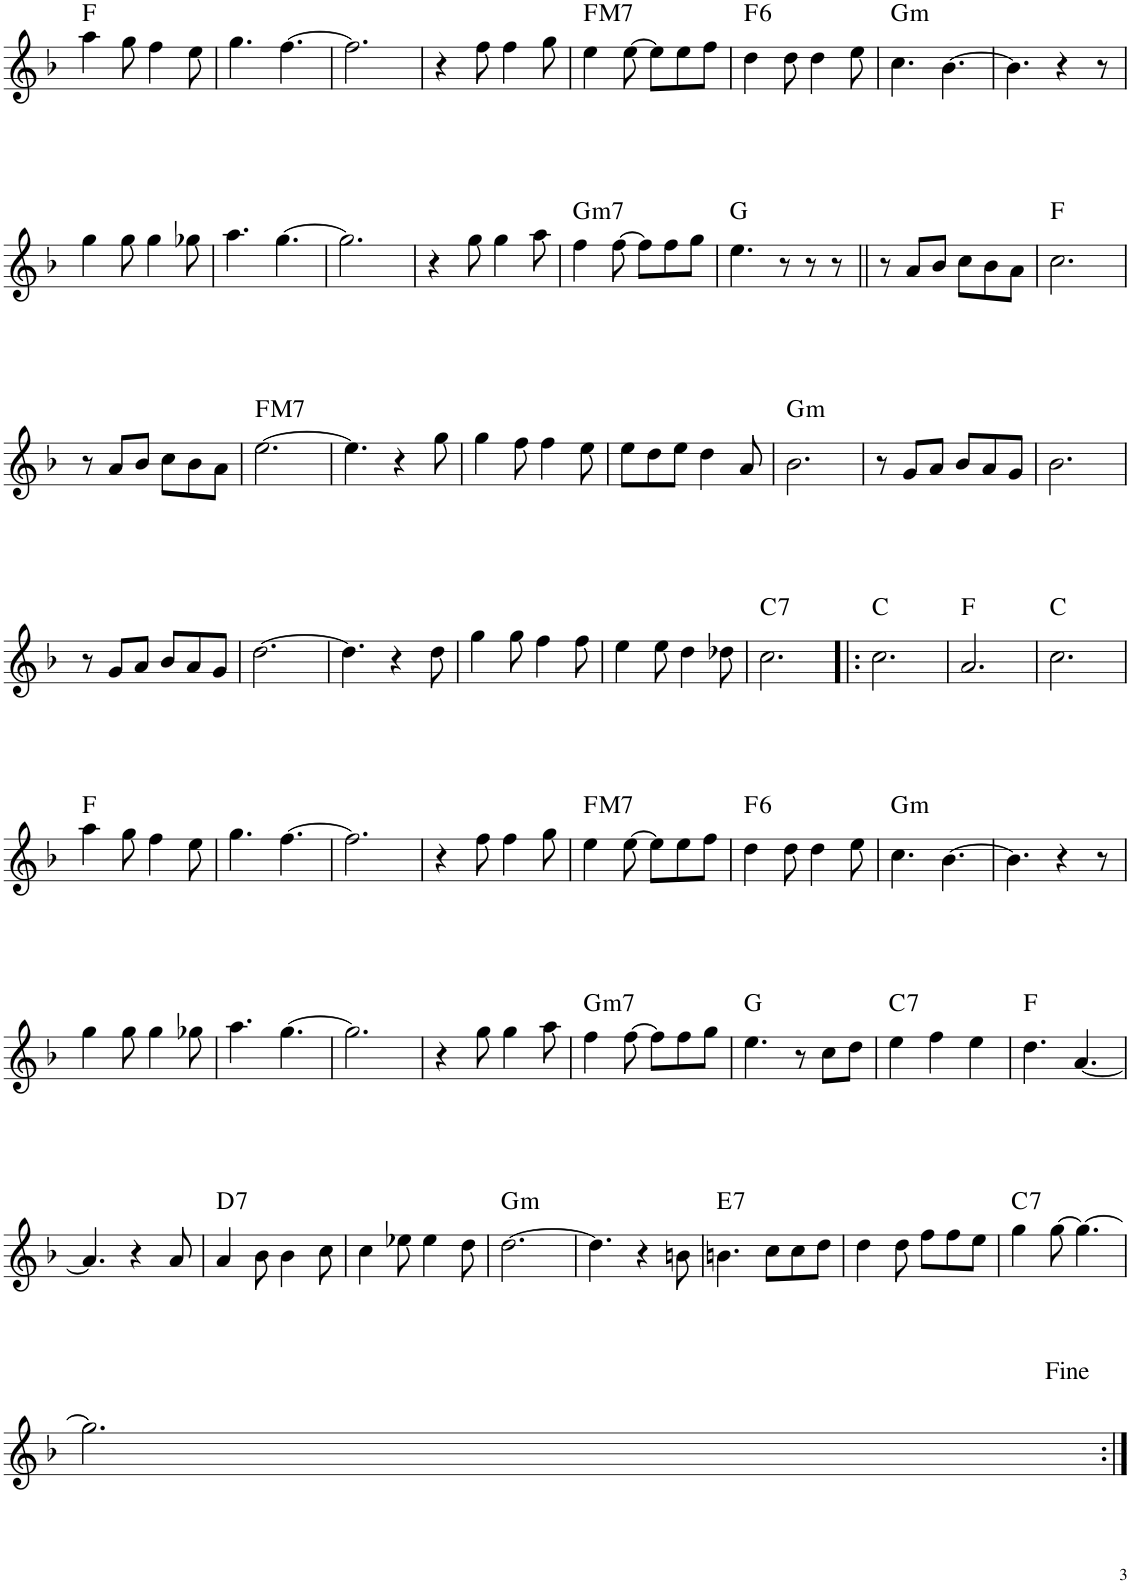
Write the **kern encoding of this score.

**kern	**harte
*part1	*part1
*staff1	*
*I"Piano	*
*I'Pno.	*
!!LO:PB:g=z
*clefG2	*
*k[b-]	*
*M6/8	*
=123	=123
4aa\	F:maj
8gg\	.
4ff\	.
8ee\	.
=124	=124
4.gg\	.
[4.ff\	.
=125	=125
2.ff\]	.
=126	=126
4r	.
8ff\	.
4ff\	.
8gg\	.
=127	=127
!	!LO:H:kt=M7
4ee\	F:maj7
[8ee\	.
8ee\L]	.
8ee\	.
8ff\J	.
=128	=128
!	!LO:H:kt=6
4dd\	F:maj6
8dd\	.
4dd\	.
8ee\	.
=129	=129
!	!LO:H:kt=m
4.cc\	G:min
[4.b-\	.
=130	=130
4.b-\]	.
4r	.
8r	.
!!LO:LB:g=z
=131	=131
4gg\	.
8gg\	.
4gg\	.
8gg-X\	.
=132	=132
4.aa\	.
[4.gg\	.
=133	=133
2.gg\]	.
=134	=134
4r	.
8gg\	.
4gg\	.
8aa\	.
=135	=135
!	!LO:H:kt=m7
4ff\	G:min7
[8ff\	.
8ff\L]	.
8ff\	.
8gg\J	.
=136	=136
4.ee\	G:maj
8r	.
8r	.
8r	.
=137||	=137||
8r	.
8a/L	.
8b-/J	.
8cc\L	.
8b-\	.
8a\J	.
=138	=138
2.cc\	F:maj
!!LO:LB:g=z
=139	=139
8r	.
8a/L	.
8b-/J	.
8cc\L	.
8b-\	.
8a\J	.
=140	=140
!	!LO:H:kt=M7
[2.ee\	F:maj7
=141	=141
4.ee\]	.
4r	.
8gg\	.
=142	=142
4gg\	.
8ff\	.
4ff\	.
8ee\	.
=143	=143
8ee\L	.
8dd\	.
8ee\J	.
4dd\	.
8a/	.
=144	=144
!	!LO:H:kt=m
2.b-\	G:min
=145	=145
8r	.
8g/L	.
8a/J	.
8b-/L	.
8a/	.
8g/J	.
=146	=146
2.b-\	.
!!LO:LB:g=z
=147	=147
8r	.
8g/L	.
8a/J	.
8b-/L	.
8a/	.
8g/J	.
=148	=148
[2.dd\	.
=149	=149
4.dd\]	.
4r	.
8dd\	.
=150	=150
4gg\	.
8gg\	.
4ff\	.
8ff\	.
=151	=151
4ee\	.
8ee\	.
4dd\	.
8dd-X\	.
=152	=152
!	!LO:H:kt=7
2.cc\	C:7
=153!|:	=153!|:
2.cc\	C:maj
=154	=154
2.a/	F:maj
=155	=155
2.cc\	C:maj
!!LO:LB:g=z
=156	=156
4aa\	F:maj
8gg\	.
4ff\	.
8ee\	.
=157	=157
4.gg\	.
[4.ff\	.
=158	=158
2.ff\]	.
=159	=159
4r	.
8ff\	.
4ff\	.
8gg\	.
=160	=160
!	!LO:H:kt=M7
4ee\	F:maj7
[8ee\	.
8ee\L]	.
8ee\	.
8ff\J	.
=161	=161
!	!LO:H:kt=6
4dd\	F:maj6
8dd\	.
4dd\	.
8ee\	.
=162	=162
!	!LO:H:kt=m
4.cc\	G:min
[4.b-\	.
=163	=163
4.b-\]	.
4r	.
8r	.
!!LO:LB:g=z
=164	=164
4gg\	.
8gg\	.
4gg\	.
8gg-X\	.
=165	=165
4.aa\	.
[4.gg\	.
=166	=166
2.gg\]	.
=167	=167
4r	.
8gg\	.
4gg\	.
8aa\	.
=168	=168
!	!LO:H:kt=m7
4ff\	G:min7
[8ff\	.
8ff\L]	.
8ff\	.
8gg\J	.
=169	=169
4.ee\	G:maj
8r	.
8cc\L	.
8dd\J	.
=170	=170
!	!LO:H:kt=7
4ee\	C:7
4ff\	.
4ee\	.
=171	=171
4.dd\	F:maj
[4.a/	.
!!LO:LB:g=z
=172	=172
4.a/]	.
4r	.
8a/	.
=173	=173
!	!LO:H:kt=7
4a/	D:7
8b-\	.
4b-\	.
8cc\	.
=174	=174
4cc\	.
8ee-X\	.
4ee-\	.
8dd\	.
=175	=175
!	!LO:H:kt=m
[2.dd\	G:min
=176	=176
4.dd\]	.
4r	.
8bn\	.
=177	=177
!	!LO:H:kt=7
4.bn\	E:7
8cc\L	.
8cc\	.
8dd\J	.
=178	=178
4dd\	.
8dd\	.
8ff\L	.
8ff\	.
8ee\J	.
=179	=179
!	!LO:H:kt=7
4gg\	C:7
[8gg\	.
4.gg\_	.
!!LO:LB:g=z
=180	=180
2.gg\]	.
=:|!	=:|!
*-	*-
